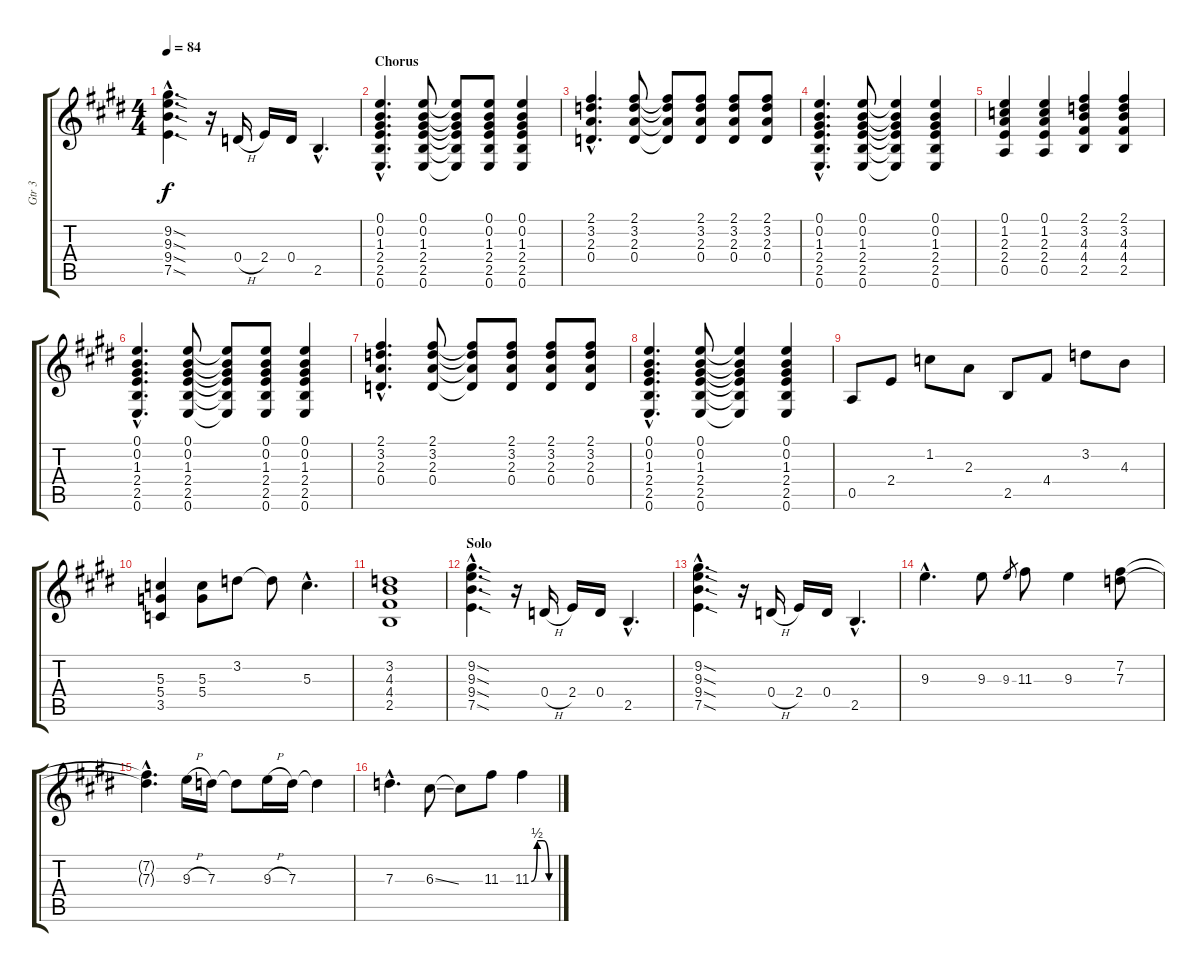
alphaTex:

\track ("Gtr 3" "Gtr 3") {instrument overdrivenguitar}
\staff {score tabs}
\tuning (E4 B3 G3 D3 A2 E2) {hide}
\ts (4 4)
\tempo 84
\clef g2
\ks e
(9.2{sod hac} 9.3{sod hac} 9.4{sod hac} 7.5{sod hac}).4{d dy f} r.16 0.4{h}.16 2.4.16 0.4.16 2.5{hac}.4{d} |
\section ("" "Chorus")
(0.1{hac} 0.2{hac} 1.3{hac} 2.4{hac} 2.5{hac} 0.6{hac}).4{d} (0.1 0.2 1.3 2.4 2.5 0.6).8 (0.1{t} 0.2{t} 1.3{t} 2.4{t} 2.5{t} 0.6{t}).8 (0.1 0.2 1.3 2.4 2.5 0.6).8 (0.1 0.2 1.3 2.4 2.5 0.6).4 |
(2.1{hac} 3.2{hac} 2.3{hac} 0.4{hac}).4{d} (2.1 3.2 2.3 0.4).8 (2.1{t} 3.2{t} 2.3{t} 0.4{t}).8 (2.1 3.2 2.3 0.4).8 (2.1 3.2 2.3 0.4).8 (2.1 3.2 2.3 0.4).8 |
(0.1{hac} 0.2{hac} 1.3{hac} 2.4{hac} 2.5{hac} 0.6{hac}).4{d} (0.1 0.2 1.3 2.4 2.5 0.6).8 (0.1{t} 0.2{t} 1.3{t} 2.4{t} 2.5{t} 0.6{t}).4 (0.1 0.2 1.3 2.4 2.5 0.6).4 |
(0.1 1.2 2.3 2.4 0.5).4 (0.1 1.2 2.3 2.4 0.5).4 (2.1 3.2 4.3 4.4 2.5).4 (2.1 3.2 4.3 4.4 2.5).4 |
(0.1{hac} 0.2{hac} 1.3{hac} 2.4{hac} 2.5{hac} 0.6{hac}).4{d} (0.1 0.2 1.3 2.4 2.5 0.6).8 (0.1{t} 0.2{t} 1.3{t} 2.4{t} 2.5{t} 0.6{t}).8 (0.1 0.2 1.3 2.4 2.5 0.6).8 (0.1 0.2 1.3 2.4 2.5 0.6).4 |
(2.1{hac} 3.2{hac} 2.3{hac} 0.4{hac}).4{d} (2.1 3.2 2.3 0.4).8 (2.1{t} 3.2{t} 2.3{t} 0.4{t}).8 (2.1 3.2 2.3 0.4).8 (2.1 3.2 2.3 0.4).8 (2.1 3.2 2.3 0.4).8 |
(0.1{hac} 0.2{hac} 1.3{hac} 2.4{hac} 2.5{hac} 0.6{hac}).4{d} (0.1 0.2 1.3 2.4 2.5 0.6).8 (0.1{t} 0.2{t} 1.3{t} 2.4{t} 2.5{t} 0.6{t}).4 (0.1 0.2 1.3 2.4 2.5 0.6).4 |
0.5.8 2.4.8 1.2.8 2.3.8 2.5.8 4.4.8 3.2.8 4.3.8 |
(5.3 5.4 3.5).4 (5.3 5.4).8 3.2.8 3.2{t}.8 5.3{hac}.4{d} |
(3.2 4.3 4.4 2.5).1 |
\section ("" "Solo")
(9.2{sod hac} 9.3{sod hac} 9.4{sod hac} 7.5{sod hac}).4{d} r.16 0.4{h}.16 2.4.16 0.4.16 2.5{hac}.4{d} |
(9.2{sod hac} 9.3{sod hac} 9.4{sod hac} 7.5{sod hac}).4{d} r.16 0.4{h}.16 2.4.16 0.4.16 2.5{hac}.4{d} |
9.3{hac}.4{d volume 16 instrument distortionguitar} 9.3.8 9.3.8{gr} 11.3.8 9.3.4 (7.2 7.3).8 |
(7.2{hac t} 7.3{hac t}).4{d} 9.3{h}.16 7.3.16 7.3{t}.8 9.3{h}.16 7.3.16 7.3{t}.4 |
7.3{hac}.4{d} 6.3{ss}.8 6.3{t}.8 11.3.8 11.3{be (custom 0 0 15 2 30 2 45 0 60 0)}.4
